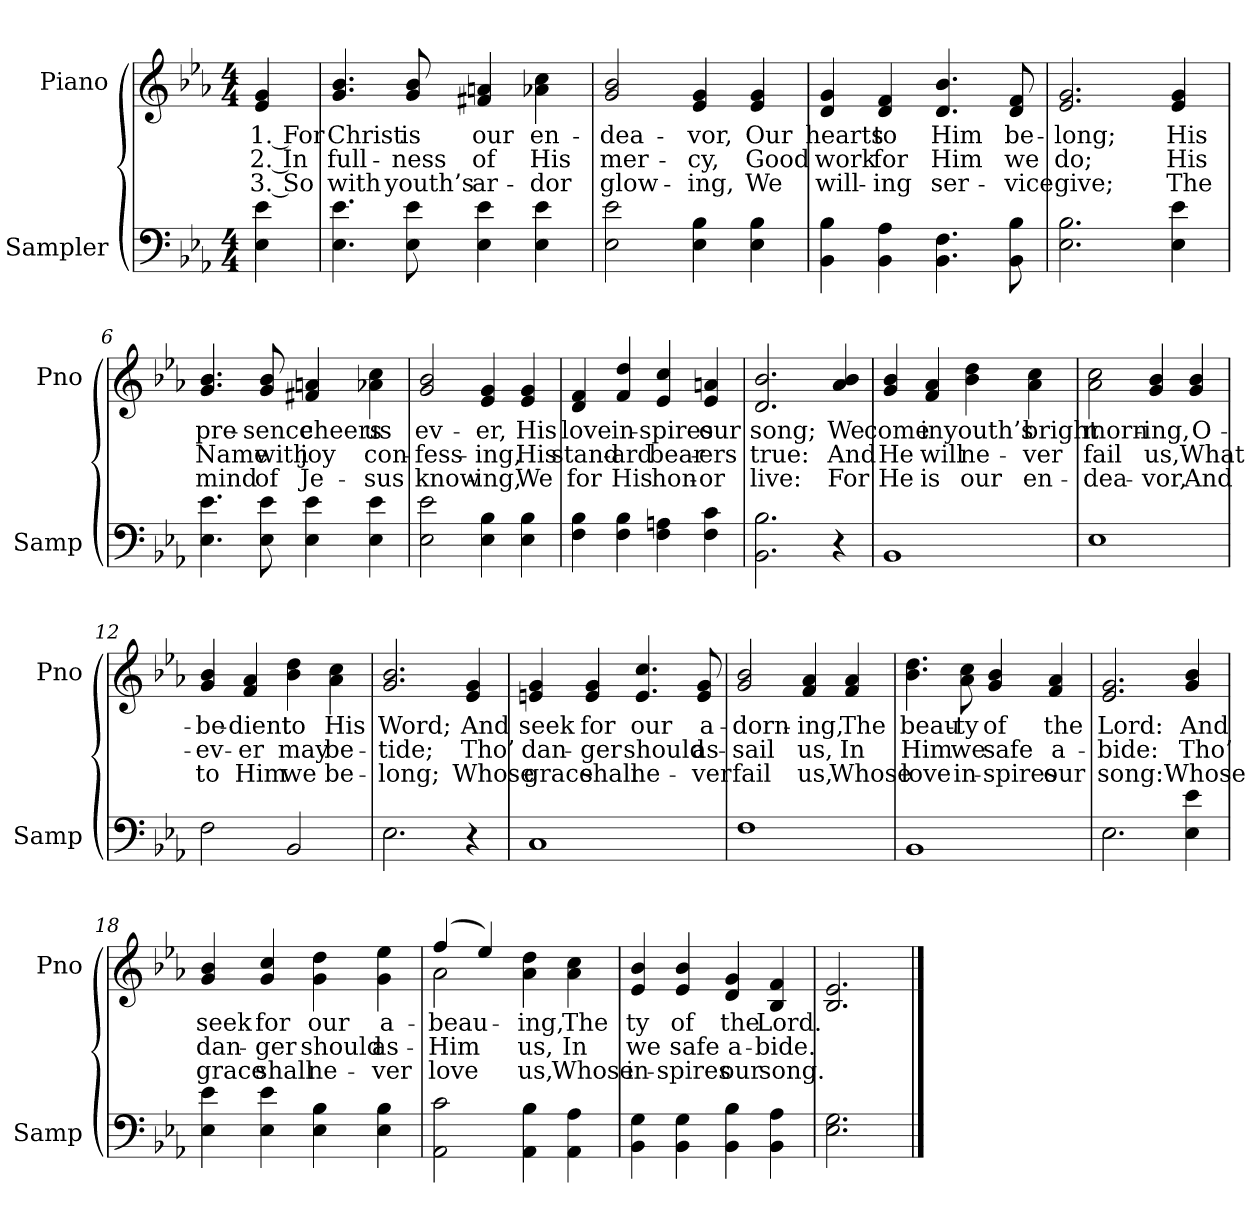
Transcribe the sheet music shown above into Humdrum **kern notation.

**kern	**kern	**text	**text	**text
*part2	*part1	*part1	*part1	*part1
*staff2	*staff1	*staff1	*staff1	*staff1
*I"Sampler	*I"Piano	*	*	*
*I'Samp	*I'Pno	*	*	*
*clefF4	*clefG2	*	*	*
*k[b-e-a-]	*k[b-e-a-]	*	*	*
*E-:	*E-:	*	*	*
*M4/4	*M4/4	*	*	*
=1	=1	=1	=1	=1
4E- 4e-	4e- 4g	1. For	2. In	3. So
=2	=2	=2	=2	=2
4.E- 4.e-	4.g 4.b-	Christ	full-	with
8E- 8e-	8g 8b-	is	-ness	youth’s
4E- 4e-	4f#X 4an	our	of	ar-
4E- 4e-	4a-X 4cc	en-	His	-dor
=3	=3	=3	=3	=3
2E- 2e-	2g 2b-	-dea-	mer-	glow-
4E- 4B-	4e- 4g	-vor,	-cy,	-ing,
4E- 4B-	4e- 4g	Our	Good	We
=4	=4	=4	=4	=4
4BB- 4B-	4d 4g	hearts	work	will-
4BB- 4A-	4d 4f	to	for	-ing
4.BB- 4.F	4.d 4.b-	Him	Him	ser-
8BB- 8B-	8d 8f	be-	we	-vice
=5	=5	=5	=5	=5
2.E- 2.B-	2.e- 2.g	-long;	do;	give;
4E- 4e-	4e- 4g	His	His	The
=6	=6	=6	=6	=6
4.E- 4.e-	4.g 4.b-	pre-	Name	mind
8E- 8e-	8g 8b-	-sence	with	of
4E- 4e-	4f#X 4an	cheers	joy	Je-
4E- 4e-	4a-X 4cc	us	con-	-sus
=7	=7	=7	=7	=7
2E- 2e-	2g 2b-	ev-	-fess-	know-
4E- 4B-	4e- 4g	-er,	-ing,	-ing,
4E- 4B-	4e- 4g	His	His	We
=8	=8	=8	=8	=8
4F 4B-	4d 4f	love	stand-	for
4F 4B-	4f 4dd	in-	-ard	His
4F 4An	4e- 4cc	-spires	bear-	hon-
4F 4c	4e- 4an	our	-ers	-or
=9	=9	=9	=9	=9
2.BB- 2.B-	2.d 2.b-	song;	true:	live:
4r	4a- 4b-	We	And	For
=10	=10	=10	=10	=10
1BB-	4g 4b-	come	He	He
.	4f 4a-	in	will	is
.	4b- 4dd	youth’s	ne-	our
.	4a- 4cc	bright	-ver	en-
=11	=11	=11	=11	=11
1E-	2a- 2cc	morn-	fail	-dea-
.	4g 4b-	-ing,	us,	-vor,
.	4g 4b-	O-	What-	And
=12	=12	=12	=12	=12
2F	4g 4b-	-be-	-ev-	to
.	4f 4a-	-dient	-er	Him
2BB-	4b- 4dd	to	may	we
.	4a- 4cc	His	be-	be-
=13	=13	=13	=13	=13
2.E-	2.g 2.b-	Word;	-tide;	-long;
4r	4e- 4g	And	Tho’	Whose
=14	=14	=14	=14	=14
1C	4en 4g	seek	dan-	grace
.	4e 4g	for	-ger	shall
.	4.e 4.cc	our	should	ne-
.	8e 8g	a-	as-	-ver
=15	=15	=15	=15	=15
1F	2g 2b-	-dorn-	-sail	fail
.	4f 4a-	-ing,	us,	us,
.	4f 4a-	The	In	Whose
=16	=16	=16	=16	=16
1BB-	4.b- 4.dd	beau-	Him	love
.	8a- 8cc	-ty	we	in-
.	4g 4b-	of	safe	-spires
.	4f 4a-	the	a-	our
=17	=17	=17	=17	=17
2.E-	2.e- 2.g	Lord:	-bide:	song:
4E- 4e-	4g 4b-	And	Tho’	Whose
=18	=18	=18	=18	=18
4E- 4e-	4g 4b-	seek	dan-	grace
4E- 4e-	4g 4cc	for	-ger	shall
4E- 4B-	4g 4dd	our	should	ne-
4E- 4B-	4g 4ee-	a-	as-	-ver
=19	=19	=19	=19	=19
*	*^	*	*	*
2AA- 2c	(4ff/	2a-	beau-	Him	love
.	4ee-/)	.	.	.	.
4AA- 4B-	4a- 4dd	2ryy	-ing,	us,	us,
4AA- 4A-	4a- 4cc	.	The	In	Whose
*	*v	*v	*	*	*
=20	=20	=20	=20	=20
4BB- 4G	4e- 4b-	-ty	we	in-
4BB- 4G	4e- 4b-	of	safe	-spires
4BB- 4B-	4d 4g	the	a-	our
4BB- 4A-	4B- 4f	Lord.	-bide.	song.
=21	=21	=21	=21	=21
2.E- 2.G	2.B- 2.e-	.	.	.
==	==	==	==	==
*-	*-	*-	*-	*-
